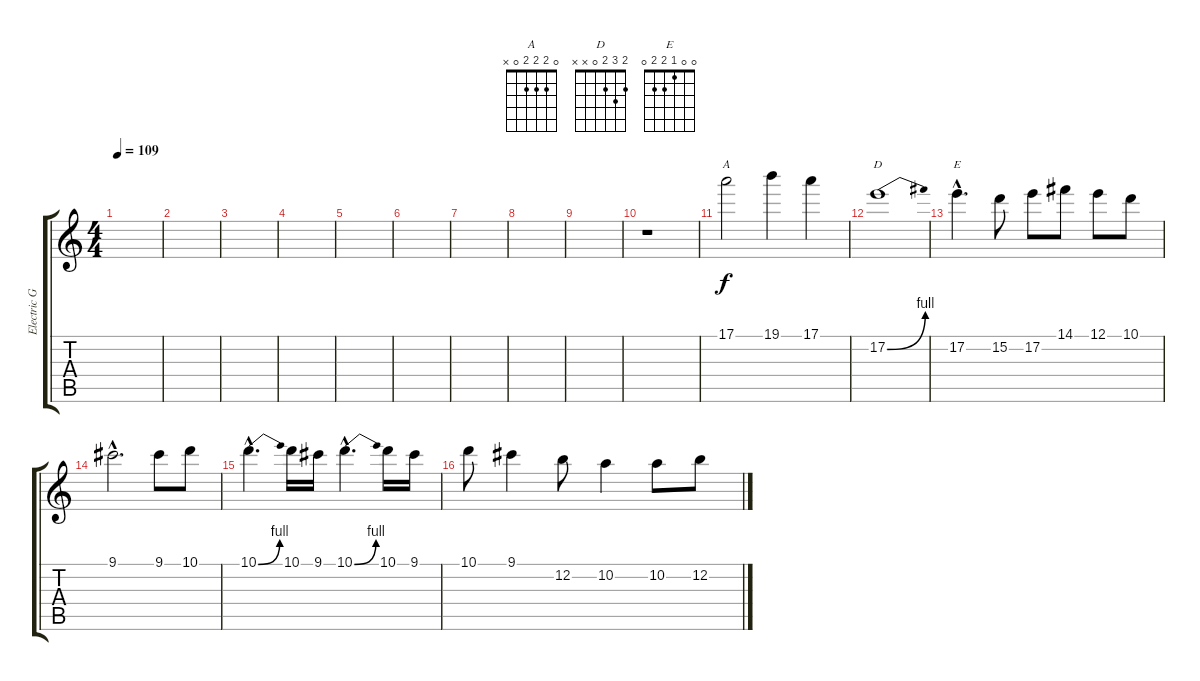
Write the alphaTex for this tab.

\track ("Electric Guitar" "Electric G") {instrument overdrivenguitar}
\staff {score tabs}
\tuning (E4 B3 G3 D3 A2 E2) {hide}
\chord ("A" 0 2 2 2 0 x)
\chord ("D" 2 3 2 0 x x)
\chord ("E" 0 0 1 2 2 0)
\ts (4 4)
\tempo 109
\clef g2
\ks c
|
|
|
|
|
|
|
|
|
r.1 |
17.1.2{ch "A"} 19.1.4 17.1.4 |
17.2{be (bend 0 0 60 4)}.1{ch "D"} |
17.2{hac}.4{d ch "E"} 15.2.8 17.2.8 14.1.8 12.1.8 10.1.8 |
9.1{hac}.2{d} 9.1.8 10.1.8 |
10.1{be (bend 0 0 60 4) hac}.4{d} 10.1.16 9.1.16 10.1{be (bend 0 0 60 4) hac}.4{d} 10.1.16 9.1.16 |
10.1.8 9.1.4 12.2.8 10.2.4 10.2.8 12.2.8
